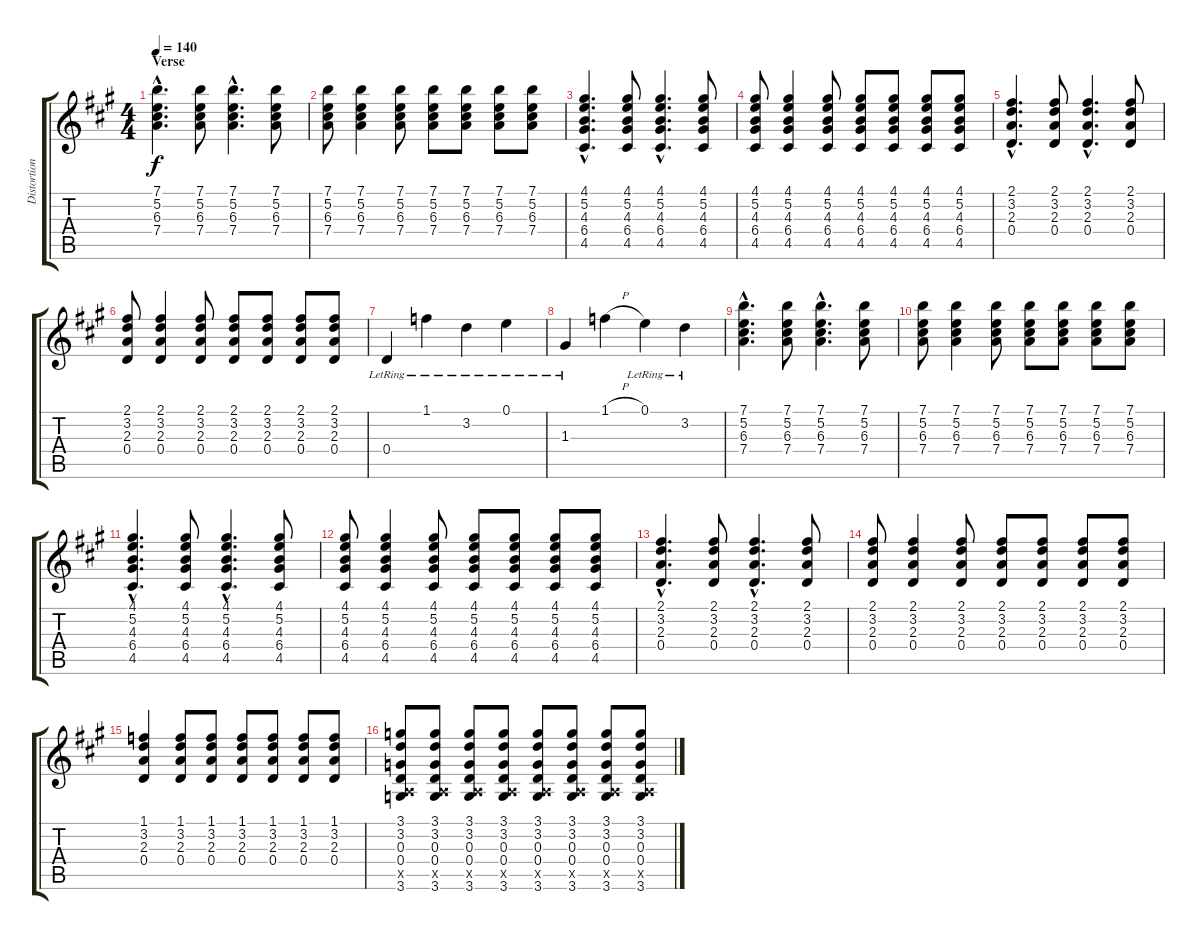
\track ("Distortion Guitar 3" "Distortion") {instrument distortionguitar}
\staff {score tabs}
\tuning (E4 B3 G3 D3 A2 E2) {hide}
\ts (4 4)
\section ("" "Verse")
\tempo 140
\clef g2
\ks a
(7.1{hac} 5.2{hac} 6.3{hac} 7.4{hac}).4{d dy f} (7.1 5.2 6.3 7.4).8 (7.1{hac} 5.2{hac} 6.3{hac} 7.4{hac}).4{d} (7.1 5.2 6.3 7.4).8 |
(7.1 5.2 6.3 7.4).8 (7.1 5.2 6.3 7.4).4 (7.1 5.2 6.3 7.4).8 (7.1 5.2 6.3 7.4).8 (7.1 5.2 6.3 7.4).8 (7.1 5.2 6.3 7.4).8 (7.1 5.2 6.3 7.4).8 |
(4.1{hac} 5.2{hac} 4.3{hac} 6.4{hac} 4.5{hac}).4{d} (4.1 5.2 4.3 6.4 4.5).8 (4.1{hac} 5.2{hac} 4.3{hac} 6.4{hac} 4.5{hac}).4{d} (4.1 5.2 4.3 6.4 4.5).8 |
(4.1 5.2 4.3 6.4 4.5).8 (4.1 5.2 4.3 6.4 4.5).4 (4.1 5.2 4.3 6.4 4.5).8 (4.1 5.2 4.3 6.4 4.5).8 (4.1 5.2 4.3 6.4 4.5).8 (4.1 5.2 4.3 6.4 4.5).8 (4.1 5.2 4.3 6.4 4.5).8 |
(2.1{hac} 3.2{hac} 2.3{hac} 0.4{hac}).4{d} (2.1 3.2 2.3 0.4).8 (2.1{hac} 3.2{hac} 2.3{hac} 0.4{hac}).4{d} (2.1 3.2 2.3 0.4).8 |
(2.1 3.2 2.3 0.4).8 (2.1 3.2 2.3 0.4).4 (2.1 3.2 2.3 0.4).8 (2.1 3.2 2.3 0.4).8 (2.1 3.2 2.3 0.4).8 (2.1 3.2 2.3 0.4).8 (2.1 3.2 2.3 0.4).8 |
0.4{lr}.4{instrument electricguitarclean} 1.1{lr}.4 3.2{lr}.4 0.1{lr}.4 |
1.3{lr}.4{instrument electricguitarclean} 1.1{h}.4 0.1{lr}.4 3.2{lr}.4 |
(7.1{hac} 5.2{hac} 6.3{hac} 7.4{hac}).4{d instrument distortionguitar} (7.1 5.2 6.3 7.4).8 (7.1{hac} 5.2{hac} 6.3{hac} 7.4{hac}).4{d} (7.1 5.2 6.3 7.4).8 |
(7.1 5.2 6.3 7.4).8 (7.1 5.2 6.3 7.4).4 (7.1 5.2 6.3 7.4).8 (7.1 5.2 6.3 7.4).8 (7.1 5.2 6.3 7.4).8 (7.1 5.2 6.3 7.4).8 (7.1 5.2 6.3 7.4).8 |
(4.1{hac} 5.2{hac} 4.3{hac} 6.4{hac} 4.5{hac}).4{d} (4.1 5.2 4.3 6.4 4.5).8 (4.1{hac} 5.2{hac} 4.3{hac} 6.4{hac} 4.5{hac}).4{d} (4.1 5.2 4.3 6.4 4.5).8 |
(4.1 5.2 4.3 6.4 4.5).8 (4.1 5.2 4.3 6.4 4.5).4 (4.1 5.2 4.3 6.4 4.5).8 (4.1 5.2 4.3 6.4 4.5).8 (4.1 5.2 4.3 6.4 4.5).8 (4.1 5.2 4.3 6.4 4.5).8 (4.1 5.2 4.3 6.4 4.5).8 |
(2.1{hac} 3.2{hac} 2.3{hac} 0.4{hac}).4{d} (2.1 3.2 2.3 0.4).8 (2.1{hac} 3.2{hac} 2.3{hac} 0.4{hac}).4{d} (2.1 3.2 2.3 0.4).8 |
(2.1 3.2 2.3 0.4).8 (2.1 3.2 2.3 0.4).4 (2.1 3.2 2.3 0.4).8 (2.1 3.2 2.3 0.4).8 (2.1 3.2 2.3 0.4).8 (2.1 3.2 2.3 0.4).8 (2.1 3.2 2.3 0.4).8 |
(1.1 3.2 2.3 0.4).4 (1.1 3.2 2.3 0.4).8 (1.1 3.2 2.3 0.4).8 (1.1 3.2 2.3 0.4).8 (1.1 3.2 2.3 0.4).8 (1.1 3.2 2.3 0.4).8 (1.1 3.2 2.3 0.4).8 |
(3.1 3.2 0.3 0.4 0.5{x} 3.6).8 (3.1 3.2 0.3 0.4 0.5{x} 3.6).8 (3.1 3.2 0.3 0.4 0.5{x} 3.6).8 (3.1 3.2 0.3 0.4 0.5{x} 3.6).8 (3.1 3.2 0.3 0.4 0.5{x} 3.6).8 (3.1 3.2 0.3 0.4 0.5{x} 3.6).8 (3.1 3.2 0.3 0.4 0.5{x} 3.6).8 (3.1 3.2 0.3 0.4 0.5{x} 3.6).8
